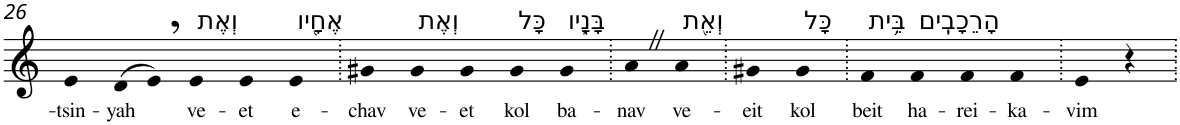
**kern	**text
*part1	*part1
*staff1	*staff1
*I"Piano	*
*I'Pno	*
!!LO:PB:g=z
*clefG2	*
*k[]	*
=26	=26
!	!LO:LY:b
4e	-tsin-
!	!LO:LY:b
(>8d	-yah
8e,)	.
!LO:TX:a:t=וְאֶת	!
!	!LO:LY:b
4e	ve-
!	!LO:LY:b
4e	-et
!LO:TX:a:t=אֶחָ֖יו	!
!	!LO:LY:b
4e	e-
=27.	=27.
!	!LO:LY:b
4g#X	-chav
!LO:TX:a:t=וְאֶת	!
!	!LO:LY:b
4g#	ve-
!	!LO:LY:b
4g#	-et
!LO:TX:a:t=כָּל	!
!	!LO:LY:b
4g#	kol
!LO:TX:a:t=בָּנָ֑יו	!
!	!LO:LY:b
4g#	ba-
=28.	=28.
!	!LO:LY:b
4aZ	-nav
!LO:TX:a:t=וְאֵ֖ת	!
!	!LO:LY:b
4a	ve-
=29.	=29.
!	!LO:LY:b
4g#X	-eit
!LO:TX:a:t=כָּל	!
!	!LO:LY:b
4g#	kol
=30.	=30.
!LO:TX:a:t=בֵּ֥ית	!
!	!LO:LY:b
4f	beit
!LO:TX:a:t=הָרֵכָבִֽים	!
!	!LO:LY:b
4f	ha-
!	!LO:LY:b
4f	-rei-
!	!LO:LY:b
4f	-ka-
=31.	=31.
!	!LO:LY:b
4e	-vim
4r	.
=.	=.
*-	*-
